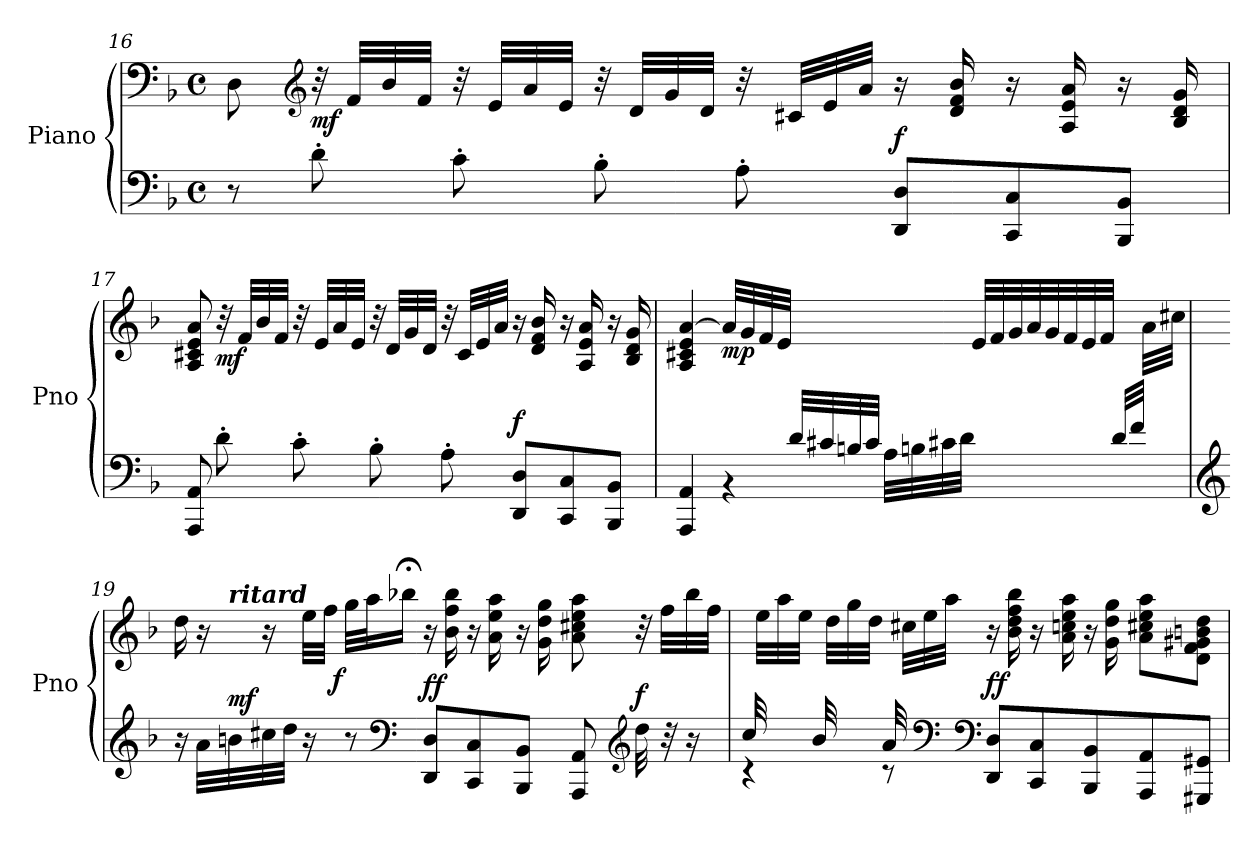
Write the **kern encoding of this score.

**kern	**kern	**dynam
*part1	*part1	*part1
*staff2	*staff1	*staff1/2
*I"Piano	*	*
*I'Pno	*	*
*clefF4	*clefF4	*
*k[b-]	*k[b-]	*
*M4/4	*M4/4	*
*met(c)	*met(c)	*
*MM72	*MM72	*
=16	=16	=16
8r	8D\	.
*	*clefG2	*
!	!	!LO:DY:b
8d'\	32r	mf
.	32f/LLL	.
.	32b-/	.
.	32f/JJJ	.
8c'\	32r	.
.	32e/LLL	.
.	32a/	.
.	32e/JJJ	.
8B-'\	32r	.
.	32d/LLL	.
.	32g/	.
.	32d/JJJ	.
8A'\	32r	.
.	32c#X/LLL	.
.	32e/	.
.	32a/JJJ	.
*	*MM60	*
!	!	!LO:DY:a=2
8DD/ 8D/L	16r	f
.	16d/ 16f/ 16b-/	.
8CC/ 8C/	16r	.
.	16A/ 16e/ 16a/	.
8BBB-/ 8BB-/J	16r	.
.	16B-/ 16d/ 16g/	.
!!LO:LB:g=z
=17	=17	=17
*	*MM72	*
8AAA/ 8AA/	8A/ 8c#X/ 8e/ 8a/	.
!	!	!LO:DY:b
8d'\	32r	mf
.	32f/LLL	.
.	32b-/	.
.	32f/JJJ	.
8c'\	32r	.
.	32e/LLL	.
.	32a/	.
.	32e/JJJ	.
8B-'\	32r	.
.	32d/LLL	.
.	32g/	.
.	32d/JJJ	.
8A'\	32r	.
.	32c#/LLL	.
.	32e/	.
.	32a/JJJ	.
*	*MM60	*
!	!	!LO:DY:a=2
8DD/ 8D/L	16r	f
.	16d/ 16f/ 16b-/	.
8CC/ 8C/	16r	.
.	16A/ 16e/ 16a/	.
8BBB-/ 8BB-/J	16r	.
.	16B-/ 16d/ 16g/	.
=18	=18	=18
*^	*	*
4.ryy	4AAA/ 4AA/	4A/ 4c#X/ 4e/ [4a/	.
*	*	*MM72	*
!	!	!	!LO:DY:b
.	4r	32a/LLL]	mp
.	.	32g/	.
.	.	32f/	.
.	.	32e/JJJ	.
32d/LLL	.	8ryy	.
32c#/	.	.	.
32Bn/	.	.	.
32c#/JJJ	.	.	.
4.ryy	32A\LLL	8ryy	.
.	32Bn\	.	.
.	32c#X\	.	.
.	32d\JJJ	.	.
.	8ryy	32e/LLL	.
.	.	32f/	.
.	.	32g/	.
.	.	32a/	.
.	4ryy	32g/	.
.	.	32f/	.
.	.	32e/	.
.	.	32f/JJJ	.
32d/LLL	.	16ryy	.
32f/JJJ	.	.	.
16ryy	.	32a\LLL	.
.	.	32cc#X\JJJ	.
*v	*v	*	*
!!LO:LB:g=z
=19	=19	=19
*clefG2	*	*
*	*^	*
*	*	*^	*
16r	16dd\	8...ryy	16.ryy	.
32a\LLL	16r	.	.	.
!	!	!	!LO:TX:a:Bi:t=ritard	!
!	!	!	!	!LO:DY:a=2
32bn\	.	.	2ryy	mf
32cc#X\	16r	.	.	.
32dd\JJJ	.	.	.	.
16r	32ee\LLL	.	.	.
*	*MM60	*	*	*
.	32ff\JJJ	.	.	.
!	!	!	!	!LO:DY:b
.	.	2ryy	.	f
8r	32gg\LLL	.	.	.
.	32aa\J	.	.	.
*clefF4	*	*	*	*
*	*MM20	*	*	*
.	16bb-X;<\JJ	.	.	.
*	*MM60	*	*	*
!	!	!	!	!LO:DY:a=2
8DD/ 8D/L	16r	.	.	ff
.	16b-\ 16ff\ 16bb-\	.	.	.
8CC/ 8C/	16r	.	.	.
.	16a\ 16ee\ 16aa\	.	.	.
.	.	.	4ryy	.
8BBB-/ 8BB-/J	16r	.	.	.
.	16g\ 16dd\ 16gg\	.	.	.
.	.	4ryy	.	.
8AAA/ 8AA/	8a\ 8cc#X\ 8ee\ 8aa\	.	.	.
.	.	.	8ryy	.
*clefG2	*	*	*	*
*	*MM72	*	*	*
!	!	!	!	!LO:DY:a=2
32dd\	32r	.	.	f
32r	32ff\LLL	.	.	.
16r	32bb-\	.	.	.
.	32ff\JJJ	.	32ryy	.
.	.	64ryy	.	.
*	*v	*v	*v	*
=20	=20	=20
*^	*	*
32cc/	4r	32ryy	.
16.ryy	.	32ee\LLL	.
.	.	32aa\	.
.	.	32ee\JJJ	.
32b-/	.	32ryy	.
16.ryy	.	32dd\LLL	.
.	.	32gg\	.
.	.	32dd\JJJ	.
32a/	8r	32ryy	.
2ryy	.	32cc#X\LLL	.
.	.	32ee\	.
*clefF4	*	*	*
.	.	32aa\JJJ	.
*	*	*MM60	*
!	!	!	!LO:DY:b
.	8DD/ 8D/L	16r	ff
.	.	16b-\ 16dd\ 16ff\ 16bb-\	.
.	8CC/ 8C/	16r	.
.	.	16a\ 16ccn\ 16ee\ 16aa\	.
.	8BBB-/ 8BB-/	16r	.
.	.	16g\ 16dd\ 16gg\	.
.	8AAA/ 8AA/	8a\ 8cc#X\ 8ee\ 8aa\L	.
8..ryy	.	.	.
.	8GGG#X/ 8GG#X/J	8d\ 8f\ 8g#X\ 8bn\ 8dd\J	.
*v	*v	*	*
=	=	=
*-	*-	*-
